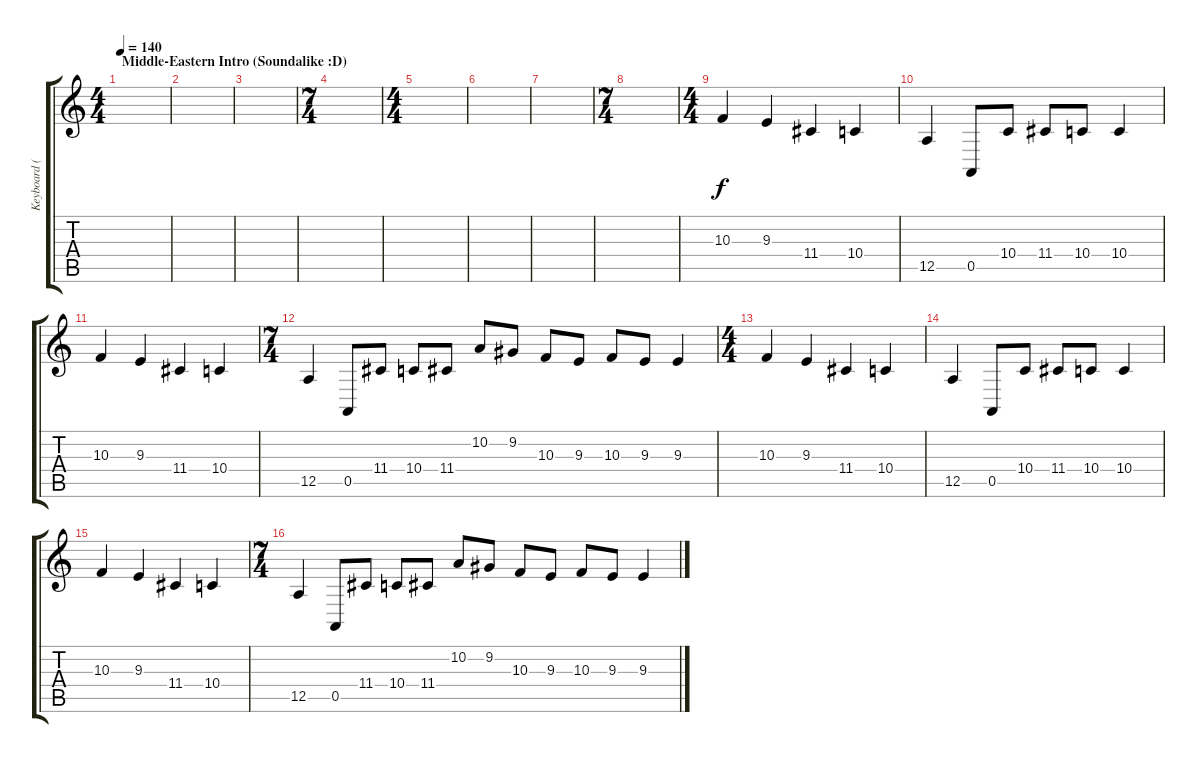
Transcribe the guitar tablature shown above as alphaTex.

\track ("Keyboard (Sitar 1)" "Keyboard (") {instrument sitar}
\staff {score tabs}
\tuning (E4 B3 G3 D3 A2 E2) {hide}
\ts (4 4)
\section ("" "Middle-Eastern Intro (Soundalike :D)")
\tempo 140
\clef g2
\ks c
|
|
|
\ts (7 4)
|
\ts (4 4)
|
|
|
\ts (7 4)
|
\ts (4 4)
10.3.4 9.3.4 11.4.4 10.4.4 |
12.5.4 0.5.8 10.4.8 11.4.8 10.4.8 10.4.4 |
10.3.4 9.3.4 11.4.4 10.4.4 |
\ts (7 4)
12.5.4 0.5.8 11.4.8 10.4.8 11.4.8 10.2.8 9.2.8 10.3.8 9.3.8 10.3.8 9.3.8 9.3.4 |
\ts (4 4)
10.3.4 9.3.4 11.4.4 10.4.4 |
12.5.4 0.5.8 10.4.8 11.4.8 10.4.8 10.4.4 |
10.3.4 9.3.4 11.4.4 10.4.4 |
\ts (7 4)
12.5.4 0.5.8 11.4.8 10.4.8 11.4.8 10.2.8 9.2.8 10.3.8 9.3.8 10.3.8 9.3.8 9.3.4
